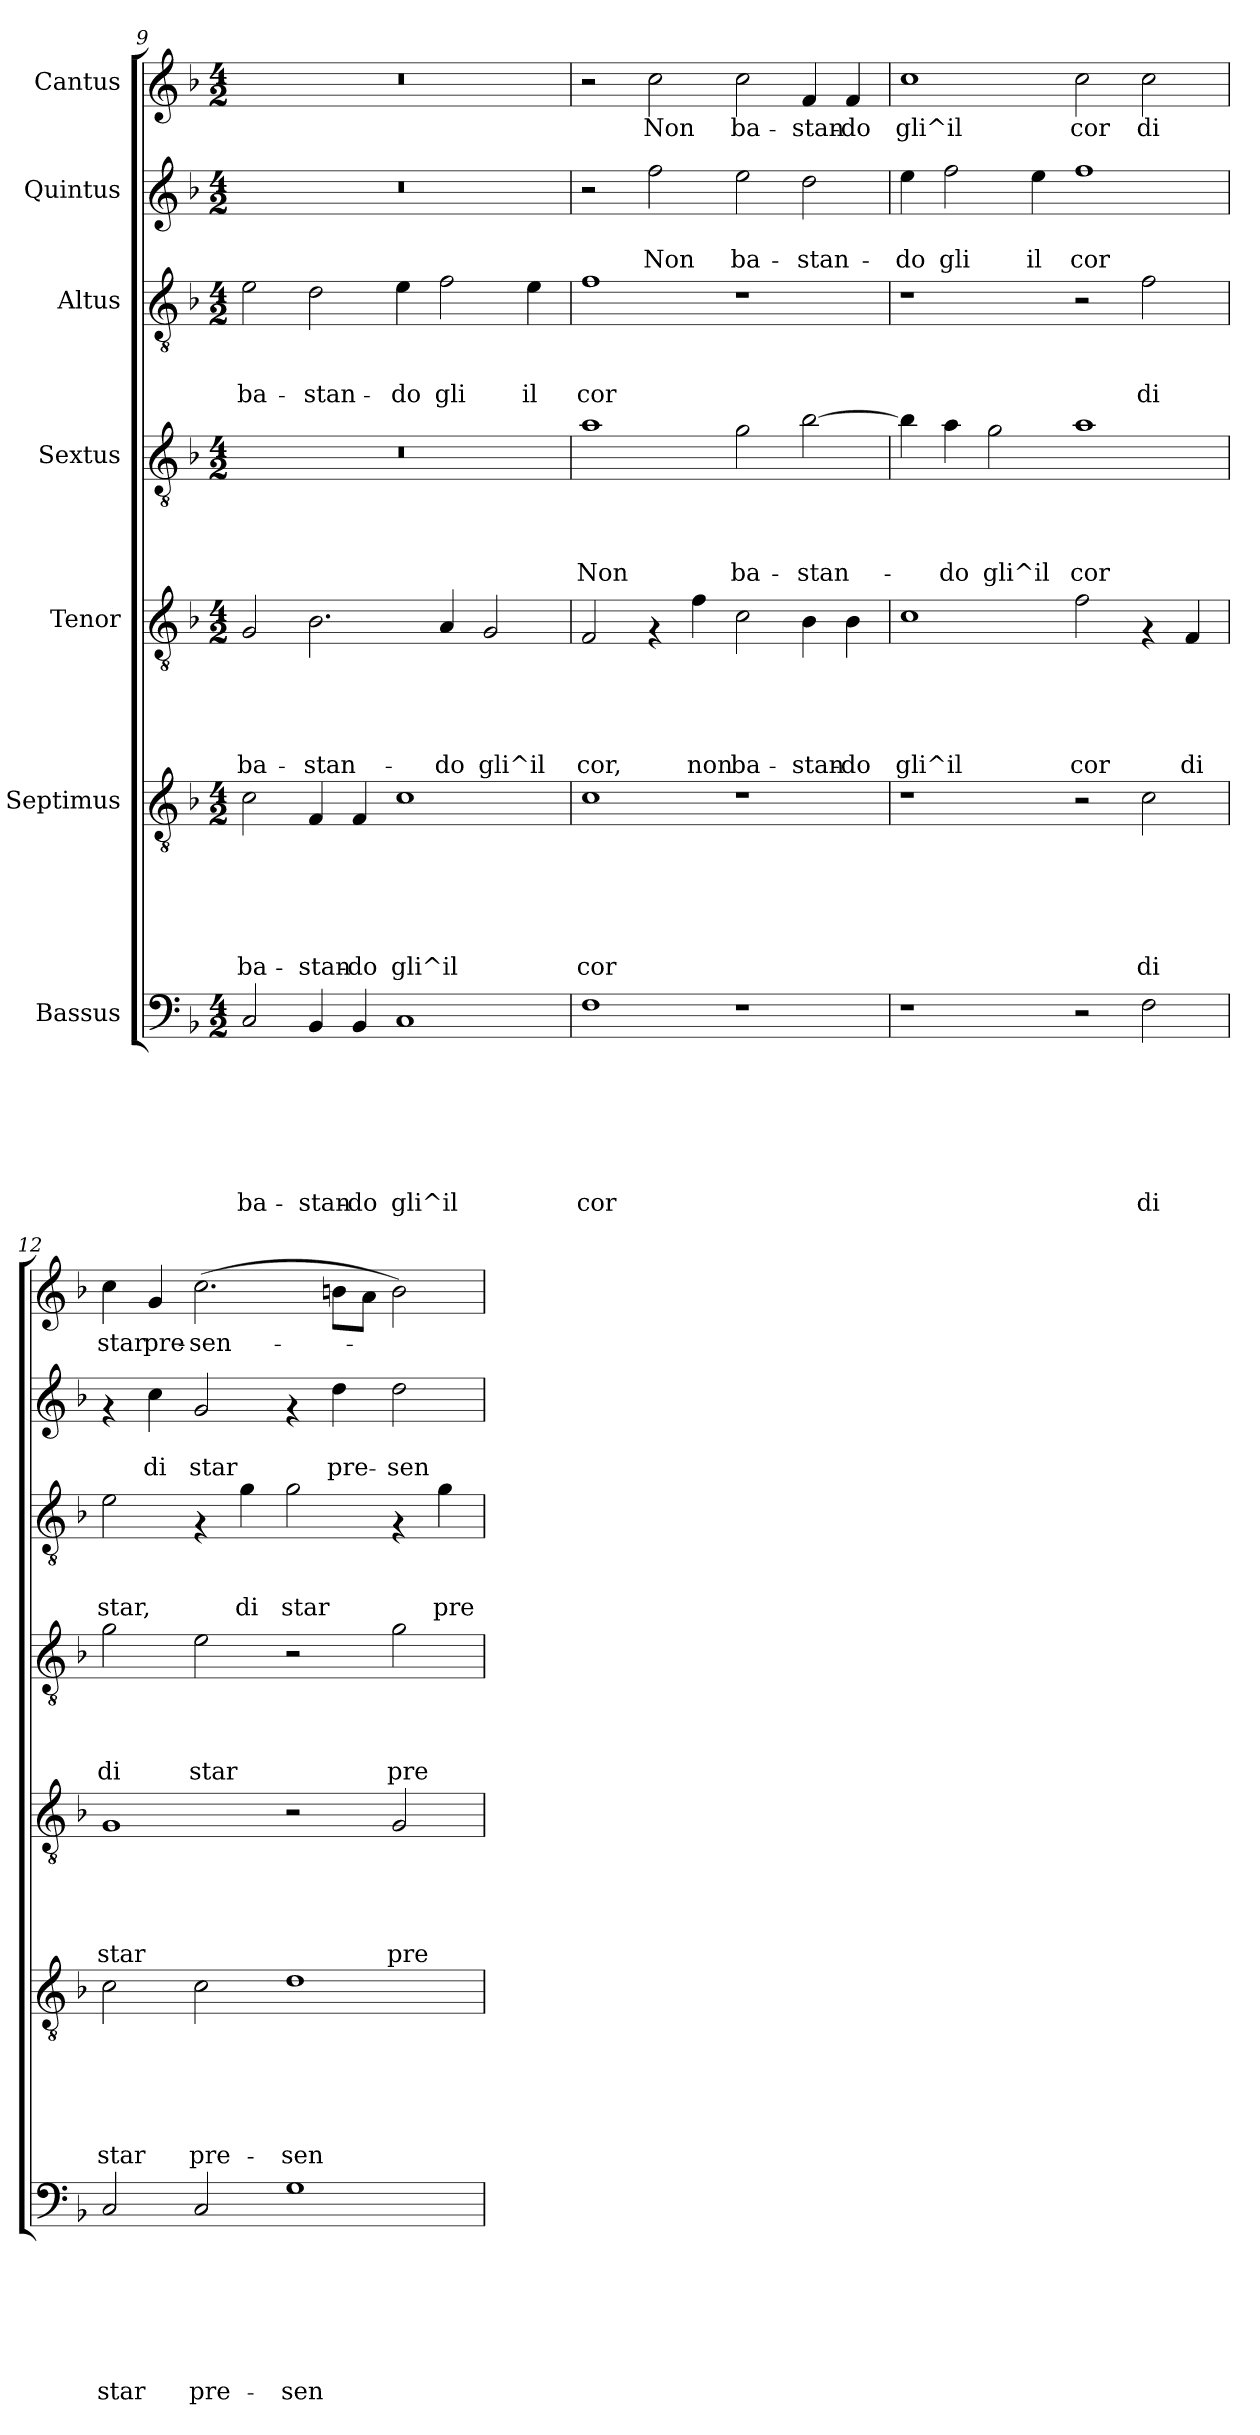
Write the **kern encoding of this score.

**kern	**text	**text	**text	**text	**text	**text	**text	**kern	**text	**text	**text	**text	**text	**text	**kern	**text	**text	**text	**text	**text	**kern	**text	**text	**text	**text	**kern	**text	**text	**text	**kern	**text	**text	**kern	**text
*part7	*part7	*part7	*part7	*part7	*part7	*part7	*part7	*part6	*part6	*part6	*part6	*part6	*part6	*part6	*part5	*part5	*part5	*part5	*part5	*part5	*part4	*part4	*part4	*part4	*part4	*part3	*part3	*part3	*part3	*part2	*part2	*part2	*part1	*part1
*staff7	*staff7	*staff7	*staff7	*staff7	*staff7	*staff7	*staff7	*staff6	*staff6	*staff6	*staff6	*staff6	*staff6	*staff6	*staff5	*staff5	*staff5	*staff5	*staff5	*staff5	*staff4	*staff4	*staff4	*staff4	*staff4	*staff3	*staff3	*staff3	*staff3	*staff2	*staff2	*staff2	*staff1	*staff1
*I"Bassus	*	*	*	*	*	*	*	*I"Septimus	*	*	*	*	*	*	*I"Tenor	*	*	*	*	*	*I"Sextus	*	*	*	*	*I"Altus	*	*	*	*I"Quintus	*	*	*I"Cantus	*
*clefF4	*	*	*	*	*	*	*	*clefGv2	*	*	*	*	*	*	*clefGv2	*	*	*	*	*	*clefGv2	*	*	*	*	*clefGv2	*	*	*	*clefG2	*	*	*clefG2	*
*k[b-]	*	*	*	*	*	*	*	*k[b-]	*	*	*	*	*	*	*k[b-]	*	*	*	*	*	*k[b-]	*	*	*	*	*k[b-]	*	*	*	*k[b-]	*	*	*k[b-]	*
*F:	*	*	*	*	*	*	*	*F:	*	*	*	*	*	*	*F:	*	*	*	*	*	*F:	*	*	*	*	*F:	*	*	*	*F:	*	*	*F:	*
*M4/2	*	*	*	*	*	*	*	*M4/2	*	*	*	*	*	*	*M4/2	*	*	*	*	*	*M4/2	*	*	*	*	*M4/2	*	*	*	*M4/2	*	*	*M4/2	*
=9	=9	=9	=9	=9	=9	=9	=9	=9	=9	=9	=9	=9	=9	=9	=9	=9	=9	=9	=9	=9	=9	=9	=9	=9	=9	=9	=9	=9	=9	=9	=9	=9	=9	=9
!	!	!	!	!	!	!	!LO:LY:b	!	!	!	!	!	!	!LO:LY:b	!	!	!	!	!	!LO:LY:b	!	!	!	!	!	!	!	!	!LO:LY:b	!	!	!	!	!
2C/	.	.	.	.	.	.	ba-	2c\	.	.	.	.	.	ba-	2G/	.	.	.	.	ba-	0r	.	.	.	.	2e\	.	.	ba-	0r	.	.	0r	.
!	!	!	!	!	!	!	!LO:LY:b	!	!	!	!	!	!	!LO:LY:b	!	!	!	!	!	!LO:LY:b	!	!	!	!	!	!	!	!	!LO:LY:b	!	!	!	!	!
4BB-/	.	.	.	.	.	.	-stan-	4F/	.	.	.	.	.	-stan-	2.B-\	.	.	.	.	-stan-	.	.	.	.	.	2d\	.	.	-stan-	.	.	.	.	.
!	!	!	!	!	!	!	!LO:LY:b	!	!	!	!	!	!	!LO:LY:b	!	!	!	!	!	!	!	!	!	!	!	!	!	!	!	!	!	!	!	!
4BB-/	.	.	.	.	.	.	-do	4F/	.	.	.	.	.	-do	.	.	.	.	.	.	.	.	.	.	.	.	.	.	.	.	.	.	.	.
!	!	!	!	!	!	!	!LO:LY:b	!	!	!	!	!	!	!LO:LY:b	!	!	!	!	!	!	!	!	!	!	!	!	!	!	!LO:LY:b	!	!	!	!	!
1C	.	.	.	.	.	.	gli^il	1c	.	.	.	.	.	gli^il	.	.	.	.	.	.	.	.	.	.	.	4e\	.	.	-do	.	.	.	.	.
!	!	!	!	!	!	!	!	!	!	!	!	!	!	!	!	!	!	!	!	!LO:LY:b	!	!	!	!	!	!	!	!	!LO:LY:b	!	!	!	!	!
.	.	.	.	.	.	.	.	.	.	.	.	.	.	.	4A/	.	.	.	.	-do	.	.	.	.	.	2f\	.	.	gli	.	.	.	.	.
!	!	!	!	!	!	!	!	!	!	!	!	!	!	!	!	!	!	!	!	!LO:LY:b	!	!	!	!	!	!	!	!	!	!	!	!	!	!
.	.	.	.	.	.	.	.	.	.	.	.	.	.	.	2G/	.	.	.	.	gli^il	.	.	.	.	.	.	.	.	.	.	.	.	.	.
!	!	!	!	!	!	!	!	!	!	!	!	!	!	!	!	!	!	!	!	!	!	!	!	!	!	!	!	!	!LO:LY:b	!	!	!	!	!
.	.	.	.	.	.	.	.	.	.	.	.	.	.	.	.	.	.	.	.	.	.	.	.	.	.	4e\	.	.	il	.	.	.	.	.
=10	=10	=10	=10	=10	=10	=10	=10	=10	=10	=10	=10	=10	=10	=10	=10	=10	=10	=10	=10	=10	=10	=10	=10	=10	=10	=10	=10	=10	=10	=10	=10	=10	=10	=10
!	!	!	!	!	!	!	!LO:LY:b	!	!	!	!	!	!	!LO:LY:b	!	!	!	!	!	!LO:LY:b	!	!	!	!	!LO:LY:b	!	!	!	!LO:LY:b	!	!	!	!	!
1F	.	.	.	.	.	.	cor	1c	.	.	.	.	.	cor	2F/	.	.	.	.	cor,	1a	.	.	.	Non	1f	.	.	cor	2r	.	.	2r	.
!	!	!	!	!	!	!	!	!	!	!	!	!	!	!	!	!	!	!	!	!	!	!	!	!	!	!	!	!	!	!	!	!LO:LY:b	!	!LO:LY:b
.	.	.	.	.	.	.	.	.	.	.	.	.	.	.	4rF	.	.	.	.	.	.	.	.	.	.	.	.	.	.	2ff\	.	Non	2cc\	Non
!	!	!	!	!	!	!	!	!	!	!	!	!	!	!	!	!	!	!	!	!LO:LY:b	!	!	!	!	!	!	!	!	!	!	!	!	!	!
.	.	.	.	.	.	.	.	.	.	.	.	.	.	.	4f\	.	.	.	.	non	.	.	.	.	.	.	.	.	.	.	.	.	.	.
!	!	!	!	!	!	!	!	!	!	!	!	!	!	!	!	!	!	!	!	!LO:LY:b	!	!	!	!	!LO:LY:b	!	!	!	!	!	!	!LO:LY:b	!	!LO:LY:b
1r	.	.	.	.	.	.	.	1r	.	.	.	.	.	.	2c\	.	.	.	.	ba-	2g\	.	.	.	ba-	1r	.	.	.	2ee\	.	ba-	2cc\	ba-
!	!	!	!	!	!	!	!	!	!	!	!	!	!	!	!	!	!	!	!	!LO:LY:b	!	!	!	!	!LO:LY:b	!	!	!	!	!	!	!LO:LY:b	!	!LO:LY:b
.	.	.	.	.	.	.	.	.	.	.	.	.	.	.	4B-\	.	.	.	.	-stan-	[>2b-\	.	.	.	-stan-	.	.	.	.	2dd\	.	-stan-	4f/	-stan-
!	!	!	!	!	!	!	!	!	!	!	!	!	!	!	!	!	!	!	!	!LO:LY:b	!	!	!	!	!	!	!	!	!	!	!	!	!	!LO:LY:b
.	.	.	.	.	.	.	.	.	.	.	.	.	.	.	4B-\	.	.	.	.	-do	.	.	.	.	.	.	.	.	.	.	.	.	4f/	-do
!!LO:PB:g=z
=11	=11	=11	=11	=11	=11	=11	=11	=11	=11	=11	=11	=11	=11	=11	=11	=11	=11	=11	=11	=11	=11	=11	=11	=11	=11	=11	=11	=11	=11	=11	=11	=11	=11	=11
!	!	!	!	!	!	!	!	!	!	!	!	!	!	!	!	!	!	!	!	!LO:LY:b	!	!	!	!	!	!	!	!	!	!	!	!LO:LY:b	!	!LO:LY:b
1r	.	.	.	.	.	.	.	1r	.	.	.	.	.	.	1c	.	.	.	.	gli^il	4b-\]	.	.	.	.	1r	.	.	.	4ee\	.	-do	1cc	gli^il
!	!	!	!	!	!	!	!	!	!	!	!	!	!	!	!	!	!	!	!	!	!	!	!	!	!LO:LY:b	!	!	!	!	!	!	!LO:LY:b	!	!
.	.	.	.	.	.	.	.	.	.	.	.	.	.	.	.	.	.	.	.	.	4a\	.	.	.	-do	.	.	.	.	2ff\	.	gli	.	.
!	!	!	!	!	!	!	!	!	!	!	!	!	!	!	!	!	!	!	!	!	!	!	!	!	!LO:LY:b	!	!	!	!	!	!	!	!	!
.	.	.	.	.	.	.	.	.	.	.	.	.	.	.	.	.	.	.	.	.	2g\	.	.	.	gli^il	.	.	.	.	.	.	.	.	.
!	!	!	!	!	!	!	!	!	!	!	!	!	!	!	!	!	!	!	!	!	!	!	!	!	!	!	!	!	!	!	!	!LO:LY:b	!	!
.	.	.	.	.	.	.	.	.	.	.	.	.	.	.	.	.	.	.	.	.	.	.	.	.	.	.	.	.	.	4ee\	.	il	.	.
!	!	!	!	!	!	!	!	!	!	!	!	!	!	!	!	!	!	!	!	!LO:LY:b	!	!	!	!	!LO:LY:b	!	!	!	!	!	!	!LO:LY:b	!	!LO:LY:b
2r	.	.	.	.	.	.	.	2r	.	.	.	.	.	.	2f\	.	.	.	.	cor	1a	.	.	.	cor	2r	.	.	.	1ff	.	cor	2cc\	cor
!	!	!	!	!	!	!	!LO:LY:b	!	!	!	!	!	!	!LO:LY:b	!	!	!	!	!	!	!	!	!	!	!	!	!	!	!LO:LY:b	!	!	!	!	!LO:LY:b
2F\	.	.	.	.	.	.	di	2c\	.	.	.	.	.	di	4rF	.	.	.	.	.	.	.	.	.	.	2f\	.	.	di	.	.	.	2cc\	di
!	!	!	!	!	!	!	!	!	!	!	!	!	!	!	!	!	!	!	!	!LO:LY:b	!	!	!	!	!	!	!	!	!	!	!	!	!	!
.	.	.	.	.	.	.	.	.	.	.	.	.	.	.	4F/	.	.	.	.	di	.	.	.	.	.	.	.	.	.	.	.	.	.	.
=12	=12	=12	=12	=12	=12	=12	=12	=12	=12	=12	=12	=12	=12	=12	=12	=12	=12	=12	=12	=12	=12	=12	=12	=12	=12	=12	=12	=12	=12	=12	=12	=12	=12	=12
!	!	!	!	!	!	!	!LO:LY:b	!	!	!	!	!	!	!LO:LY:b	!	!	!	!	!	!LO:LY:b	!	!	!	!	!LO:LY:b	!	!	!	!LO:LY:b	!	!	!	!	!LO:LY:b
2C/	.	.	.	.	.	.	star	2c\	.	.	.	.	.	star	1G	.	.	.	.	star	2g\	.	.	.	di	2e\	.	.	star,	4rf	.	.	4cc\	star
!	!	!	!	!	!	!	!	!	!	!	!	!	!	!	!	!	!	!	!	!	!	!	!	!	!	!	!	!	!	!	!	!LO:LY:b	!	!LO:LY:b
.	.	.	.	.	.	.	.	.	.	.	.	.	.	.	.	.	.	.	.	.	.	.	.	.	.	.	.	.	.	4cc\	.	di	4g/	pre-
!	!	!	!	!	!	!	!LO:LY:b	!	!	!	!	!	!	!LO:LY:b	!	!	!	!	!	!	!	!	!	!	!LO:LY:b	!	!	!	!	!	!	!LO:LY:b	!	!LO:LY:b
2C/	.	.	.	.	.	.	pre-	2c\	.	.	.	.	.	pre-	.	.	.	.	.	.	2e\	.	.	.	star	4rF	.	.	.	2g/	.	star	(>2.cc\	-sen-
!	!	!	!	!	!	!	!	!	!	!	!	!	!	!	!	!	!	!	!	!	!	!	!	!	!	!	!	!	!LO:LY:b	!	!	!	!	!
.	.	.	.	.	.	.	.	.	.	.	.	.	.	.	.	.	.	.	.	.	.	.	.	.	.	4g\	.	.	di	.	.	.	.	.
!	!	!	!	!	!	!	!LO:LY:b	!	!	!	!	!	!	!LO:LY:b	!	!	!	!	!	!	!	!	!	!	!	!	!	!	!LO:LY:b	!	!	!	!	!
1G	.	.	.	.	.	.	-sen-	1d	.	.	.	.	.	-sen-	2r	.	.	.	.	.	2r	.	.	.	.	2g\	.	.	star	4rf	.	.	.	.
!	!	!	!	!	!	!	!	!	!	!	!	!	!	!	!	!	!	!	!	!	!	!	!	!	!	!	!	!	!	!	!	!LO:LY:b	!	!
.	.	.	.	.	.	.	.	.	.	.	.	.	.	.	.	.	.	.	.	.	.	.	.	.	.	.	.	.	.	4dd\	.	pre-	8bn\L	.
.	.	.	.	.	.	.	.	.	.	.	.	.	.	.	.	.	.	.	.	.	.	.	.	.	.	.	.	.	.	.	.	.	8a\J	.
!	!	!	!	!	!	!	!	!	!	!	!	!	!	!	!	!	!	!	!	!LO:LY:b	!	!	!	!	!LO:LY:b	!	!	!	!	!	!	!LO:LY:b	!	!
.	.	.	.	.	.	.	.	.	.	.	.	.	.	.	2G/	.	.	.	.	pre-	2g\	.	.	.	pre-	4rF	.	.	.	2dd\	.	-sen-	2b\)	.
!	!	!	!	!	!	!	!	!	!	!	!	!	!	!	!	!	!	!	!	!	!	!	!	!	!	!	!	!	!LO:LY:b	!	!	!	!	!
.	.	.	.	.	.	.	.	.	.	.	.	.	.	.	.	.	.	.	.	.	.	.	.	.	.	4g\	.	.	pre-	.	.	.	.	.
=	=	=	=	=	=	=	=	=	=	=	=	=	=	=	=	=	=	=	=	=	=	=	=	=	=	=	=	=	=	=	=	=	=	=
*-	*-	*-	*-	*-	*-	*-	*-	*-	*-	*-	*-	*-	*-	*-	*-	*-	*-	*-	*-	*-	*-	*-	*-	*-	*-	*-	*-	*-	*-	*-	*-	*-	*-	*-
